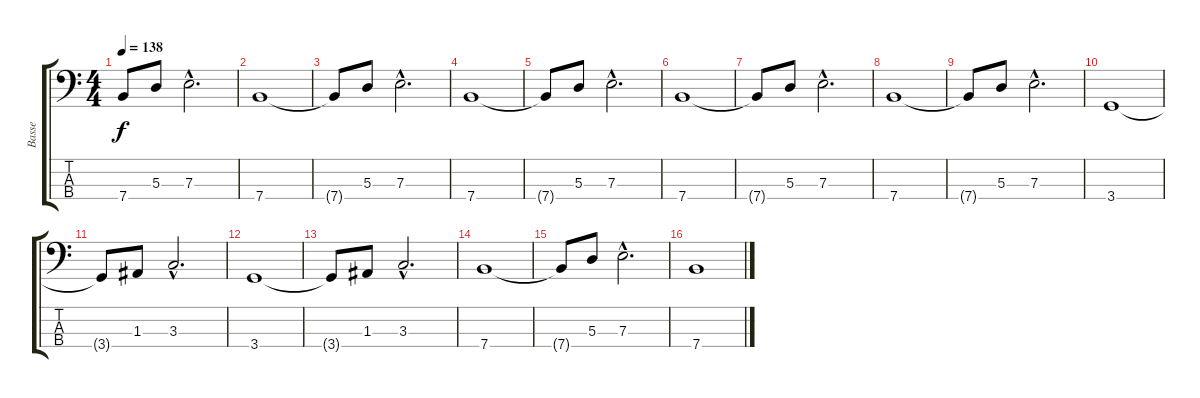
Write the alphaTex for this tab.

\track ("Basse" "Basse") {instrument electricbassfinger}
\staff {score tabs}
\tuning (G2 D2 A1 E1) {hide}
\ts (4 4)
\tempo 138
\clef f4
\ks c
7.4{t}.8{dy f} 5.3.8 7.3{hac}.2{d} |
7.4.1 |
7.4{t}.8 5.3.8 7.3{hac}.2{d} |
7.4.1 |
7.4{t}.8 5.3.8 7.3{hac}.2{d} |
7.4.1 |
7.4{t}.8 5.3.8 7.3{hac}.2{d} |
7.4.1 |
7.4{t}.8 5.3.8 7.3{hac}.2{d} |
3.4.1 |
3.4{t}.8 1.3.8 3.3{hac}.2{d} |
3.4.1 |
3.4{t}.8 1.3.8 3.3{hac}.2{d} |
7.4.1 |
7.4{t}.8 5.3.8 7.3{hac}.2{d} |
7.4.1
